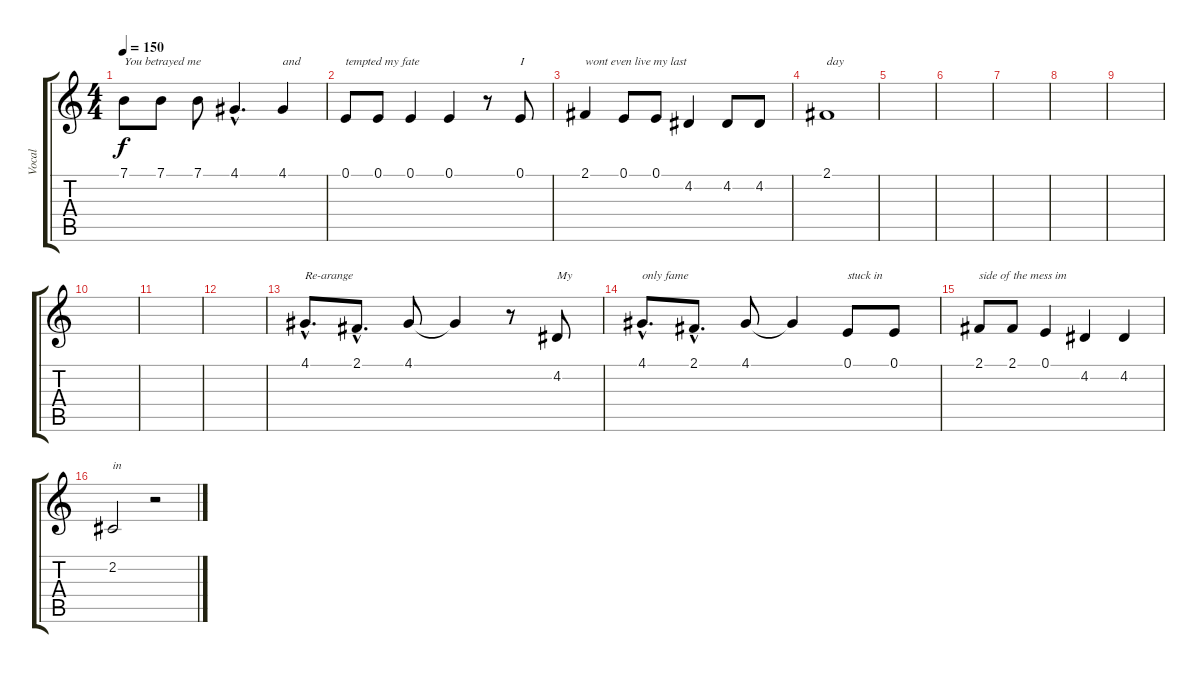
\track ("Vocal" "Vocal") {instrument tenorsax}
\staff {score tabs}
\tuning (E4 B3 G3 D3 A2 E2) {hide}
\ts (4 4)
\tempo 150
\clef g2
\ks c
7.1.8{txt "You betrayed me" dy f} 7.1.8 7.1.8 4.1{hac}.4{d} 4.1.4{txt "and"} |
0.1.8{txt "tempted my fate"} 0.1.8 0.1.4 0.1.4 r.8 0.1.8{txt "I"} |
2.1.4{txt "wont even live my last"} 0.1.8 0.1.8 4.2.4 4.2.8 4.2.8 |
2.1.1{txt "day"} |
|
|
|
|
|
|
|
|
4.1{hac}.8{d txt "Re-arange"} 2.1{hac}.8{d} 4.1.8 4.1{t}.4 r.8 4.2.8{txt "My"} |
4.1{hac}.8{d txt "only fame"} 2.1{hac}.8{d} 4.1.8 4.1{t}.4 0.1.8{txt "stuck in"} 0.1.8 |
2.1.8{txt "side of the mess im"} 2.1.8 0.1.4 4.2.4 4.2.4 |
2.2.2{txt "in"} r.2
